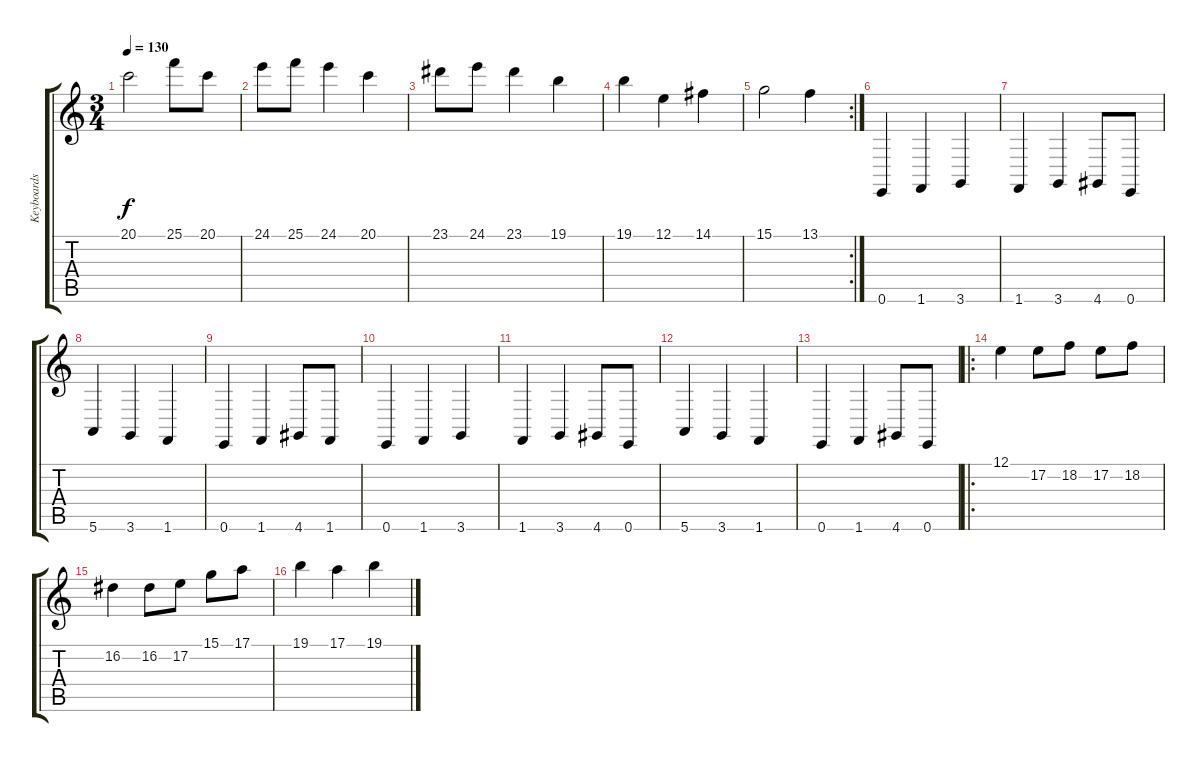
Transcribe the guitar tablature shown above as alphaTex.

\track ("Keyboards" "Keyboards") {instrument synthstrings1}
\staff {score tabs}
\tuning (E4 B3 G3 D3 A2 E2) {hide}
\ts (3 4)
\tempo 130
\clef g2
\ks c
20.1.2{dy f} 25.1.8 20.1.8 |
24.1.8 25.1.8 24.1.4 20.1.4 |
23.1.8 24.1.8 23.1.4 19.1.4 |
19.1.4 12.1.4 14.1.4 |
\rc 2
15.1.2 13.1.4 |
0.6.4 1.6.4 3.6.4 |
1.6.4 3.6.4 4.6.8 0.6.8 |
5.6.4 3.6.4 1.6.4 |
0.6.4 1.6.4 4.6.8 1.6.8 |
0.6.4 1.6.4 3.6.4 |
1.6.4 3.6.4 4.6.8 0.6.8 |
5.6.4 3.6.4 1.6.4 |
0.6.4 1.6.4 4.6.8 0.6.8 |
\ro
12.1.4 17.2.8 18.2.8 17.2.8 18.2.8 |
16.2.4 16.2.8 17.2.8 15.1.8 17.1.8 |
19.1.4 17.1.4 19.1.4
